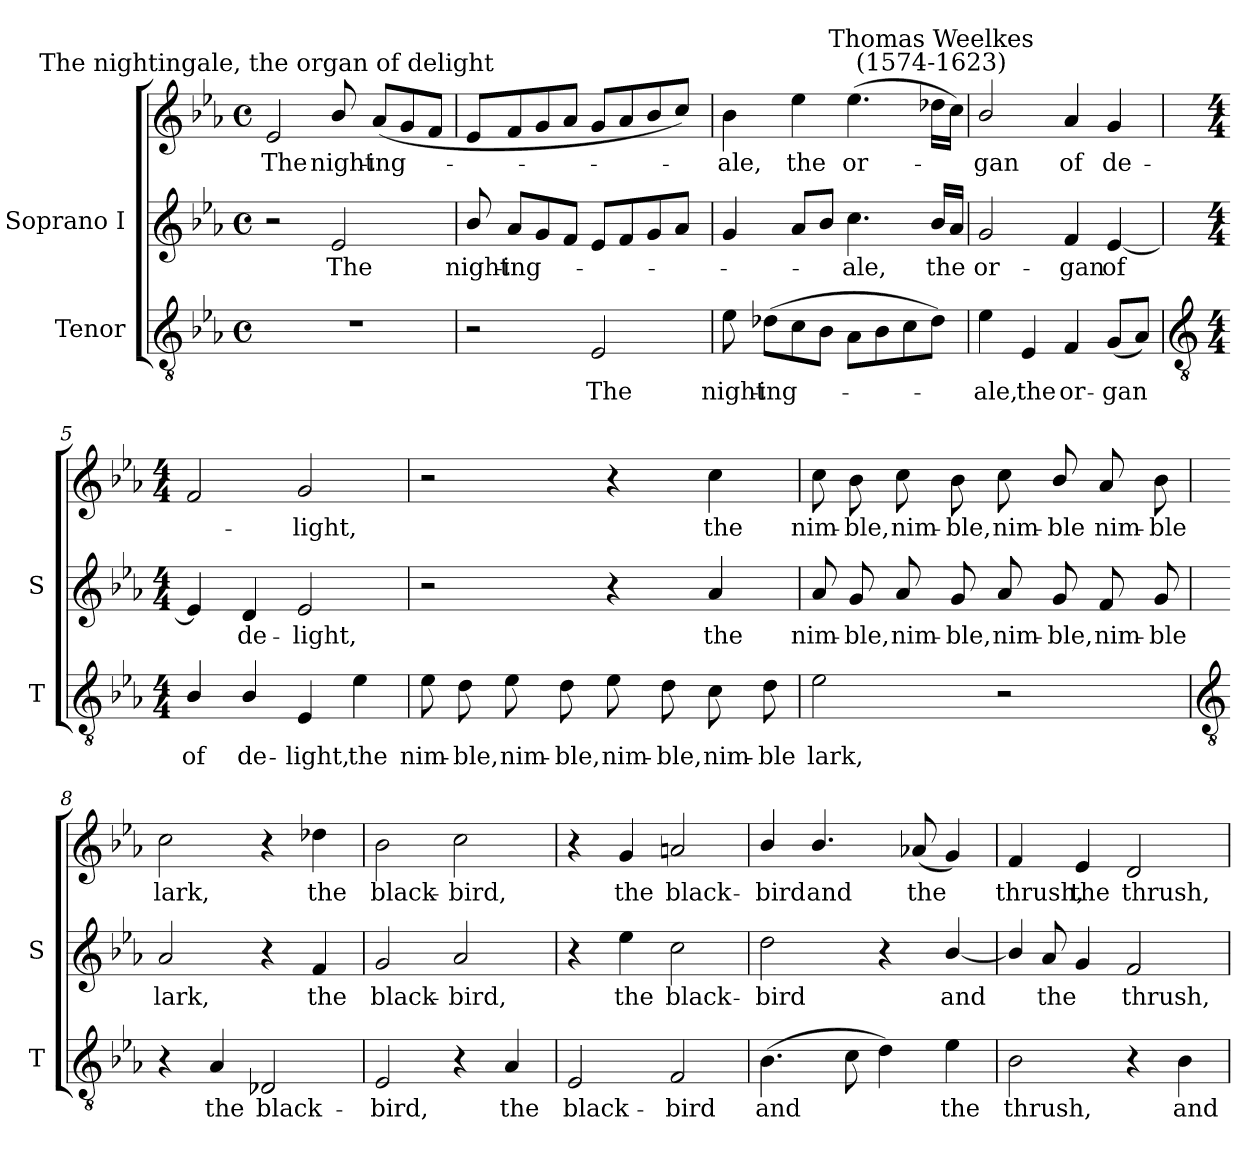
**kern	**text	**kern	**text	**kern	**text
*part2	*part2	*part1	*part1	*part1	*part1
*staff3	*staff3	*staff2	*staff2	*staff1	*staff1
*I"Tenor	*	*I"Soprano I	*	*	*
*I'T	*	*I'S	*	*	*
*clefGv2	*	*clefG2	*	*clefG2	*
*k[b-e-a-]	*	*k[b-e-a-]	*	*k[b-e-a-]	*
*E-:	*	*E-:	*	*E-:	*
*M4/4	*	*M4/4	*	*M4/4	*
*met(c)	*	*met(c)	*	*met(c)	*
=1	=1	=1	=1	=1	=1
!	!	!	!	!LO:TX:a:cj:t=The nightingale, the organ of delight	!
!	!	!	!	!	!LO:LY:b
1r	.	2r	.	2e-	The
!	!	!	!LO:LY:b	!	!LO:LY:b
.	.	2e-	The	8b-/	night-
!	!	!	!	!	!LO:LY:b
.	.	.	.	(<8a-L	-ing-
.	.	.	.	8g	.
.	.	.	.	8fJ	.
=2	=2	=2	=2	=2	=2
!	!	!	!LO:LY:b	!	!
2r	.	8b-/	night-	8e-L	.
!	!	!	!LO:LY:b	!	!
.	.	8a-L	-ing-	8f	.
.	.	8g	.	8g	.
.	.	8fJ	.	8a-J	.
!	!LO:LY:b	!	!	!	!
2E-	The	8e-L	.	8gL	.
.	.	8f	.	8a-	.
.	.	8g	.	8b-	.
.	.	8a-J	.	8ccJ)	.
=3	=3	=3	=3	=3	=3
!	!LO:LY:b	!	!	!	!LO:LY:b
8e-	night-	4g	.	4b-	ale,
!	!LO:LY:b	!	!	!	!
(>8d-XL	-ing-	.	.	.	.
!	!	!	!	!	!LO:LY:b
8c	.	8a-L	.	4ee-	the
8B-J	.	8b-J	.	.	.
!	!	!	!LO:LY:b	!	!LO:LY:b
8A-L	.	4.cc	ale,	(>4.ee-	or-
8B-	.	.	.	.	.
8c	.	.	.	.	.
!	!	!	!	!LO:TX:a:cj:t=Thomas Weelkes\n(1574-1623)	!
!	!	!	!LO:LY:b	!	!
8d-J)	.	16b-LL	the	16dd-XLL	.
.	.	16a-JJ	.	16ccJJ)	.
=4	=4	=4	=4	=4	=4
!	!LO:LY:b	!	!LO:LY:b	!	!LO:LY:b
4e-	ale,	2g	or-	2b-/	gan
!	!LO:LY:b	!	!	!	!
4E-	the	.	.	.	.
!	!LO:LY:b	!	!LO:LY:b	!	!LO:LY:b
4F	or-	4f	-gan	4a-	of
!	!LO:LY:b	!	!LO:LY:b	!	!LO:LY:b
(<8GL	-gan	[4e-	of	4g	de-
8A-J)	.	.	.	.	.
!!LO:LB:g=z
=5	=5	=5	=5	=5	=5
*clefGv2	*	*	*	*	*
*M4/4	*	*M4/4	*	*M4/4	*
!	!LO:LY:b	!	!	!	!
4B-/	of	4e-]	.	2f	.
!	!LO:LY:b	!	!LO:LY:b	!	!
4B-/	de-	4d	de-	.	.
!	!LO:LY:b	!	!LO:LY:b	!	!LO:LY:b
4E-	-light,	2e-	-light,	2g	light,
!	!LO:LY:b	!	!	!	!
4e-	the	.	.	.	.
=6	=6	=6	=6	=6	=6
!	!LO:LY:b	!	!	!	!
8e-	nim-	2r	.	2r	.
!	!LO:LY:b	!	!	!	!
8d	-ble,	.	.	.	.
!	!LO:LY:b	!	!	!	!
8e-	nim-	.	.	.	.
!	!LO:LY:b	!	!	!	!
8d	-ble,	.	.	.	.
!	!LO:LY:b	!	!	!	!
8e-	nim-	4r	.	4r	.
!	!LO:LY:b	!	!	!	!
8d	-ble,	.	.	.	.
!	!LO:LY:b	!	!LO:LY:b	!	!LO:LY:b
8c	nim-	4a-	the	4cc	the
!	!LO:LY:b	!	!	!	!
8d	-ble	.	.	.	.
=7	=7	=7	=7	=7	=7
!	!LO:LY:b	!	!LO:LY:b	!	!LO:LY:b
2e-	lark,	8a-	nim-	8cc	nim-
!	!	!	!LO:LY:b	!	!LO:LY:b
.	.	8g	-ble,	8b-	-ble,
!	!	!	!LO:LY:b	!	!LO:LY:b
.	.	8a-	nim-	8cc	nim-
!	!	!	!LO:LY:b	!	!LO:LY:b
.	.	8g	-ble,	8b-	-ble,
!	!	!	!LO:LY:b	!	!LO:LY:b
2r	.	8a-	nim-	8cc	nim-
!	!	!	!LO:LY:b	!	!LO:LY:b
.	.	8g	-ble,	8b-/	-ble
!	!	!	!LO:LY:b	!	!LO:LY:b
.	.	8f	nim-	8a-	nim-
!	!	!	!LO:LY:b	!	!LO:LY:b
.	.	8g	-ble	8b-	-ble
!!LO:LB:g=z
=8	=8	=8	=8	=8	=8
*clefGv2	*	*	*	*	*
!	!	!	!LO:LY:b	!	!LO:LY:b
4r	.	2a-	lark,	2cc	lark,
!	!LO:LY:b	!	!	!	!
4A-	the	.	.	.	.
!	!LO:LY:b	!	!	!	!
2D-X	black-	4r	.	4r	.
!	!	!	!LO:LY:b	!	!LO:LY:b
.	.	4f	the	4dd-X	the
=9	=9	=9	=9	=9	=9
!	!LO:LY:b	!	!LO:LY:b	!	!LO:LY:b
2E-	-bird,	2g	black-	2b-	black-
!	!	!	!LO:LY:b	!	!LO:LY:b
4r	.	2a-	-bird,	2cc	-bird,
!	!LO:LY:b	!	!	!	!
4A-	the	.	.	.	.
=10	=10	=10	=10	=10	=10
!	!LO:LY:b	!	!	!	!
2E-	black-	4r	.	4r	.
!	!	!	!LO:LY:b	!	!LO:LY:b
.	.	4ee-	-the	4g	the
!	!LO:LY:b	!	!LO:LY:b	!	!LO:LY:b
2F	-bird	2cc	black-	2an	black-
=11	=11	=11	=11	=11	=11
!	!LO:LY:b	!	!LO:LY:b	!	!LO:LY:b
(>4.B-	and	2dd	bird	4b-/	-bird
!	!	!	!	!	!LO:LY:b
.	.	.	.	4.b-/	and
8c	.	.	.	.	.
4d)	.	4r	.	.	.
!	!	!	!	!	!LO:LY:b
.	.	.	.	(<8a-XL	the
!	!LO:LY:b	!	!LO:LY:b	!	!
4e-	the	[4b-/	and	4g)	.
=12	=12	=12	=12	=12	=12
!	!LO:LY:b	!	!	!	!LO:LY:b
2B-	thrush,	8b-/J]	.	4f	thrush,
!	!	!	!LO:LY:b	!	!
.	.	8a-L	the	.	.
!	!	!	!	!	!LO:LY:b
.	.	4g	.	4e-	the
!	!	!	!LO:LY:b	!	!LO:LY:b
4r	.	2f	thrush,	2d	thrush,
!	!LO:LY:b	!	!	!	!
4B-	and	.	.	.	.
=	=	=	=	=	=
*-	*-	*-	*-	*-	*-
